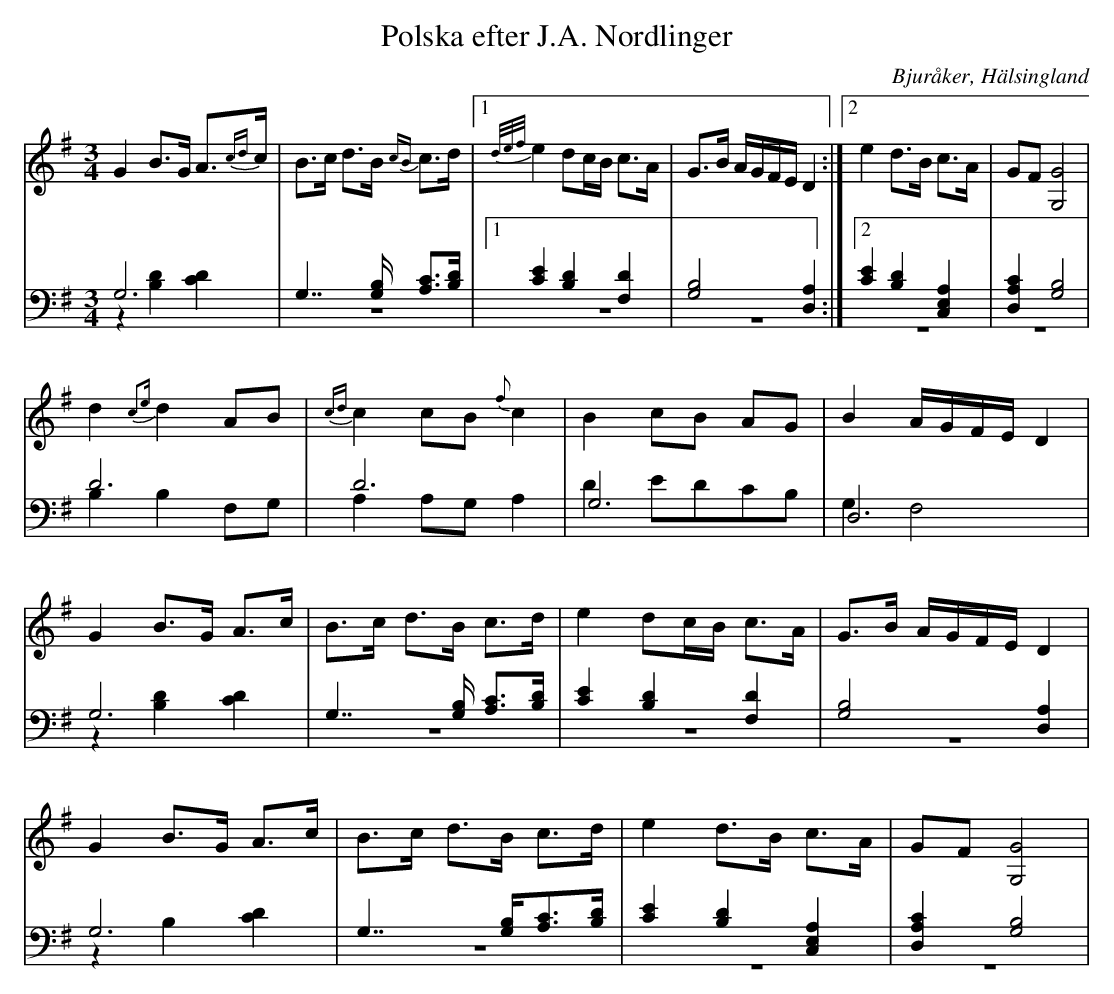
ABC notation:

X:1
T: Polska efter J.A. Nordlinger
O: Bjuråker, Hälsingland
M: 3/4
L: 1/8
K: G
V:1
V:2
V:3 merge
V:1
G2 B>G A>{cd2/3}c|B>c d>B {cB}c>d |1 {d/e/f/}e2 dc/B/ c>A| G>B A/G/F/E/ D2:|2 e2 d>B c>A|GF [G4G,4]  |
 d2 {c2e}d2 AB|{cd}c2 cB {f}c2|B2 cB AG|B2 A/G/F/E/ D2 |
G2 B>G A>c|B>c d>B c>d |e2 dc/B/ c>A|G>B A/G/F/E/ D2 |
G2 B>G A>c |B>c d>B c>d|e2 d>B c>A|GF [G,4G4] |
V:2 clef=bass
 G,6|G,7/2 [G,/B,/] [A,C]>[B,D]|1 [C2E2] [B,2D2] [F,2D2]| [G,4B,4] [D,2A,2]:|2 [C2E2] [B,2D2] [C,2E,2A,2]| [D,2A,2C2] [G,4B,4]|
D6 |D6 |G,6|D,6 |
G,6 | G,7/2 [G,/B,/] [A,C]>[B,D]| [C2E2] [B,2D2] [F,2D2]| [G,4B,4] [D,2A,2]|
G,6 |G,7/2 [G,/B,/][A,C]>[B,D]|[C2E2] [B,2D2] [C,2E,2A,2]|[D,2A,2C2] [G,4B,4] |
V:3 clef=bass
z2 [B,2D2] [C2D2]| z6|1 z6| z6:|2 z6|  z6|
B,2 B,2 F,G, |A,2 A,G, A,2 |D2 EDCB,|G,2 F,4 |
z2 [B,2D2] [C2D2]| z6 |z6 |z6|
z2 B,2 [C2D2] |z6|z6|z6|
